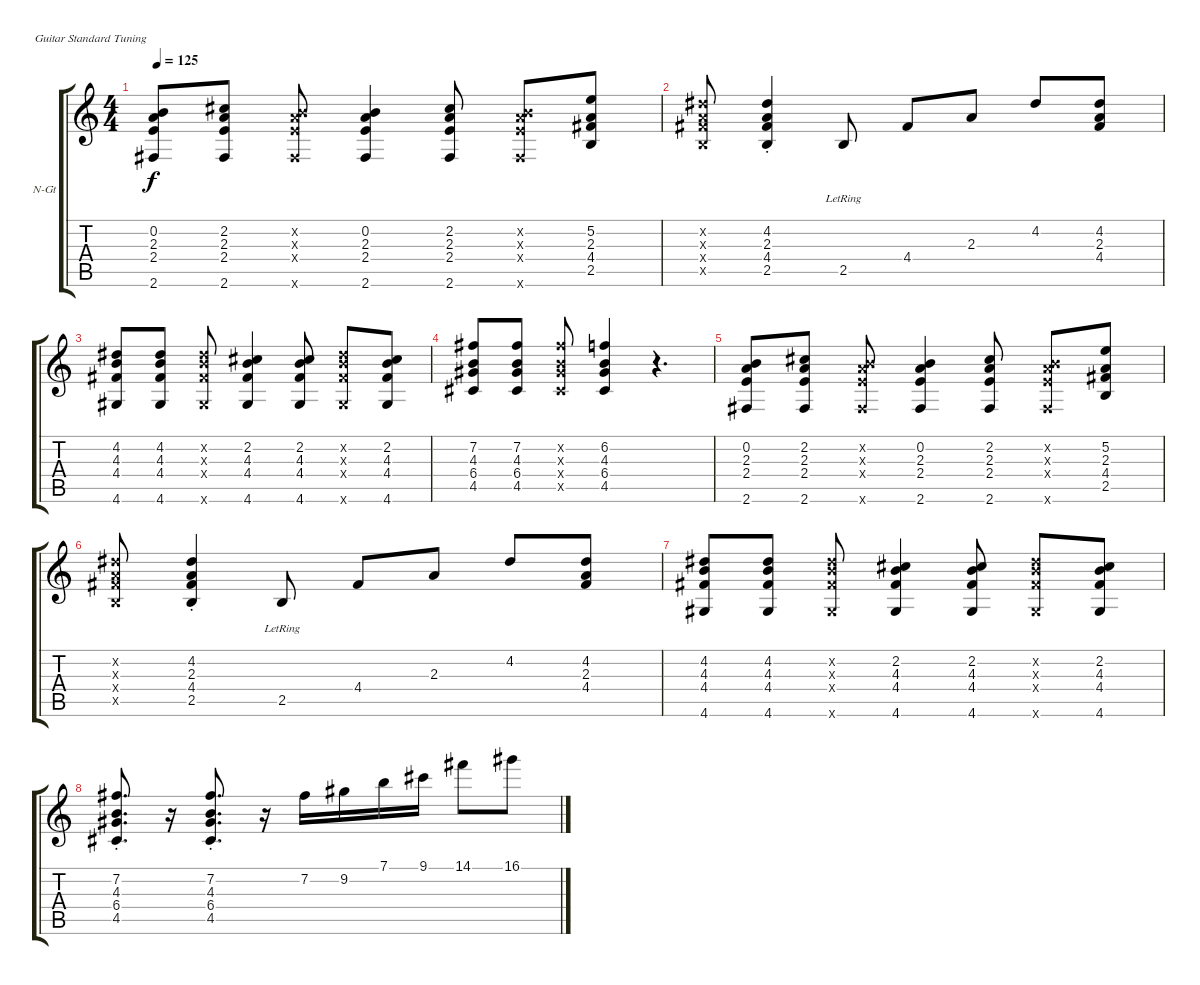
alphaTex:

\bracketExtendMode groupsimilarinstruments
\firstSystemTrackNameOrientation horizontal
\otherSystemsTrackNameOrientation horizontal
\track ("Pista 1" "N-Gt") {instrument acousticguitarnylon}
\staff {score tabs}
\tuning (E4 B3 G3 D3 A2 E2)
\ts (4 4)
\tempo 125
\clef g2
\ks c
(0.2 2.3 2.4 2.6).8{dy f} (2.2 2.3 2.4 2.6).8 (0.2{x} 2.3{x} 2.4{x} 2.6{x}).8 (0.2 2.3 2.4 2.6).4 (2.2 2.3 2.4 2.6).8 (0.2{x} 2.3{x} 2.4{x} 2.6{x}).8 (5.2 2.3 4.4 2.5).8 |
(4.2{x} 2.3{x} 4.4{x} 2.5{x}).8 (4.2 2.3{st} 4.4 2.5).4 2.5{lr}.8 4.4.8 2.3.8 4.2.8 (2.3 4.4 4.2).8 |
(4.2 4.3 4.4 4.6).8 (4.2 4.3 4.4 4.6).8 (4.2{x} 4.3{x} 4.4{x} 4.6{x}).8 (2.2 4.3 4.4 4.6).4 (2.2 4.3 4.4 4.6).8 (4.2{x} 4.3{x} 4.4{x} 4.6{x}).8 (2.2 4.3 4.4 4.6).8 |
(7.2 4.3 6.4 4.5).8 (7.2 4.3 6.4 4.5).8 (7.2{x} 4.3{x} 6.4{x} 4.5{x}).8 (6.2 4.3 6.4 4.5).4 r.4{d} |
(0.2 2.3 2.4 2.6).8 (2.2 2.3 2.4 2.6).8 (0.2{x} 2.3{x} 2.4{x} 2.6{x}).8 (0.2 2.3 2.4 2.6).4 (2.2 2.3 2.4 2.6).8 (0.2{x} 2.3{x} 2.4{x} 2.6{x}).8 (5.2 2.3 4.4 2.5).8 |
(4.2{x} 2.3{x} 4.4{x} 2.5{x}).8 (4.2 2.3{st} 4.4 2.5).4 2.5{lr}.8 4.4.8 2.3.8 4.2.8 (2.3 4.4 4.2).8 |
(4.2 4.3 4.4 4.6).8 (4.2 4.3 4.4 4.6).8 (4.2{x} 4.3{x} 4.4{x} 4.6{x}).8 (2.2 4.3 4.4 4.6).4 (2.2 4.3 4.4 4.6).8 (4.2{x} 4.3{x} 4.4{x} 4.6{x}).8 (2.2 4.3 4.4 4.6).8 |
(7.2{st} 4.3{st} 6.4{st} 4.5{st}).8{d} r.16 (7.2{st} 4.3{st} 6.4{st} 4.5{st}).8{d} r.16 7.2.16 9.2.16 7.1.16 9.1.16 14.1.8 16.1.8
